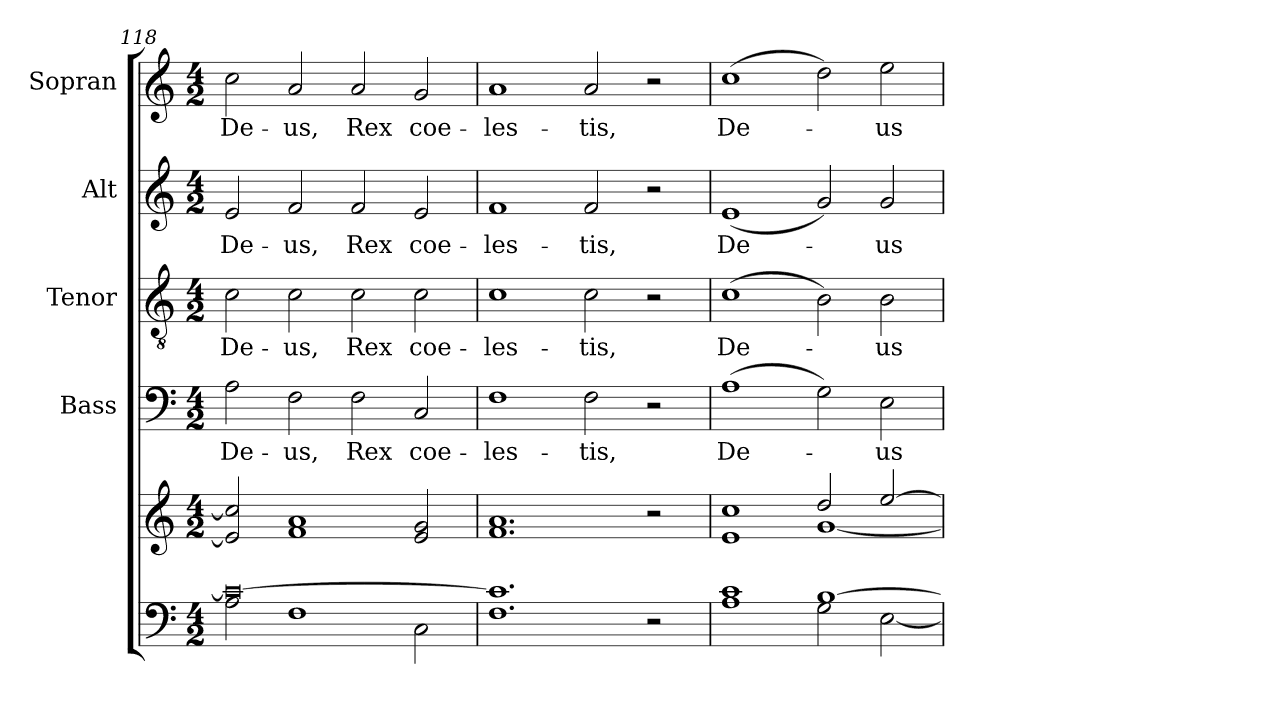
**kern	**kern	**kern	**text	**kern	**text	**kern	**text	**kern	**text
*part5	*part5	*part4	*part4	*part3	*part3	*part2	*part2	*part1	*part1
*staff6	*staff5	*staff4	*staff4	*staff3	*staff3	*staff2	*staff2	*staff1	*staff1
*	*	*I"Bass	*	*I"Tenor	*	*I"Alt	*	*I"Sopran	*
*	*	*I'B.	*	*I'T.	*	*I'A.	*	*I'S.	*
*clefF4	*clefG2	*clefF4	*	*clefGv2	*	*clefG2	*	*clefG2	*
*k[]	*k[]	*k[]	*	*k[]	*	*k[]	*	*k[]	*
*C:	*C:	*C:	*	*C:	*	*C:	*	*C:	*
*M4/2	*M4/2	*M4/2	*	*M4/2	*	*M4/2	*	*M4/2	*
=118	=118	=118	=118	=118	=118	=118	=118	=118	=118
*^	*	*	*	*	*	*	*	*	*
!	!	!	!	!LO:LY:b	!	!LO:LY:b	!	!LO:LY:b	!	!LO:LY:b
0c_	2A\	2e/] 2cc/]	2A\	De-	2c\	De-	2e/	De-	2cc\	De-
!	!	!	!	!LO:LY:b	!	!LO:LY:b	!	!LO:LY:b	!	!LO:LY:b
.	1F	1f 1a	2F\	-us,	2c\	-us,	2f/	-us,	2a/	-us,
!	!	!	!	!LO:LY:b	!	!LO:LY:b	!	!LO:LY:b	!	!LO:LY:b
.	.	.	2F\	Rex	2c\	Rex	2f/	Rex	2a/	Rex
!	!	!	!	!LO:LY:b	!	!LO:LY:b	!	!LO:LY:b	!	!LO:LY:b
.	2C\	2e/ 2g/	2C/	coe-	2c\	coe-	2e/	coe-	2g/	coe-
!!LO:PB:g=z
=119	=119	=119	=119	=119	=119	=119	=119	=119	=119	=119
!	!	!	!	!LO:LY:b	!	!LO:LY:b	!	!LO:LY:b	!	!LO:LY:b
*v	*v	*	*	*	*	*	*	*	*	*
1.F 1.c]	1.f 1.a	1F	-les-	1c	-les-	1f	-les-	1a	-les-
!	!	!	!LO:LY:b	!	!LO:LY:b	!	!LO:LY:b	!	!LO:LY:b
.	.	2F\	-tis,	2c\	-tis,	2f/	-tis,	2a/	-tis,
2r	2r	2r	.	2r	.	2r	.	2r	.
=120	=120	=120	=120	=120	=120	=120	=120	=120	=120
*^	*^	*	*	*	*	*	*	*	*
!	!	!	!	!	!LO:LY:b	!	!LO:LY:b	!	!LO:LY:b	!	!LO:LY:b
1c	1A	1cc	1e	(>1A	De-	(>1c	De-	(<1e	De-	(>1cc	De-
[>1B	2G\	2dd/	[<1g	2G\)	.	2B\)	.	2g/)	.	2dd\)	.
!	!	!	!	!	!LO:LY:b	!	!LO:LY:b	!	!LO:LY:b	!	!LO:LY:b
.	[<2E\	[>2ee/	.	2E\	-us	2B\	-us	2g/	-us	2ee\	-us
*v	*v	*	*	*	*	*	*	*	*	*	*
*	*v	*v	*	*	*	*	*	*	*	*
=	=	=	=	=	=	=	=	=	=
*-	*-	*-	*-	*-	*-	*-	*-	*-	*-
